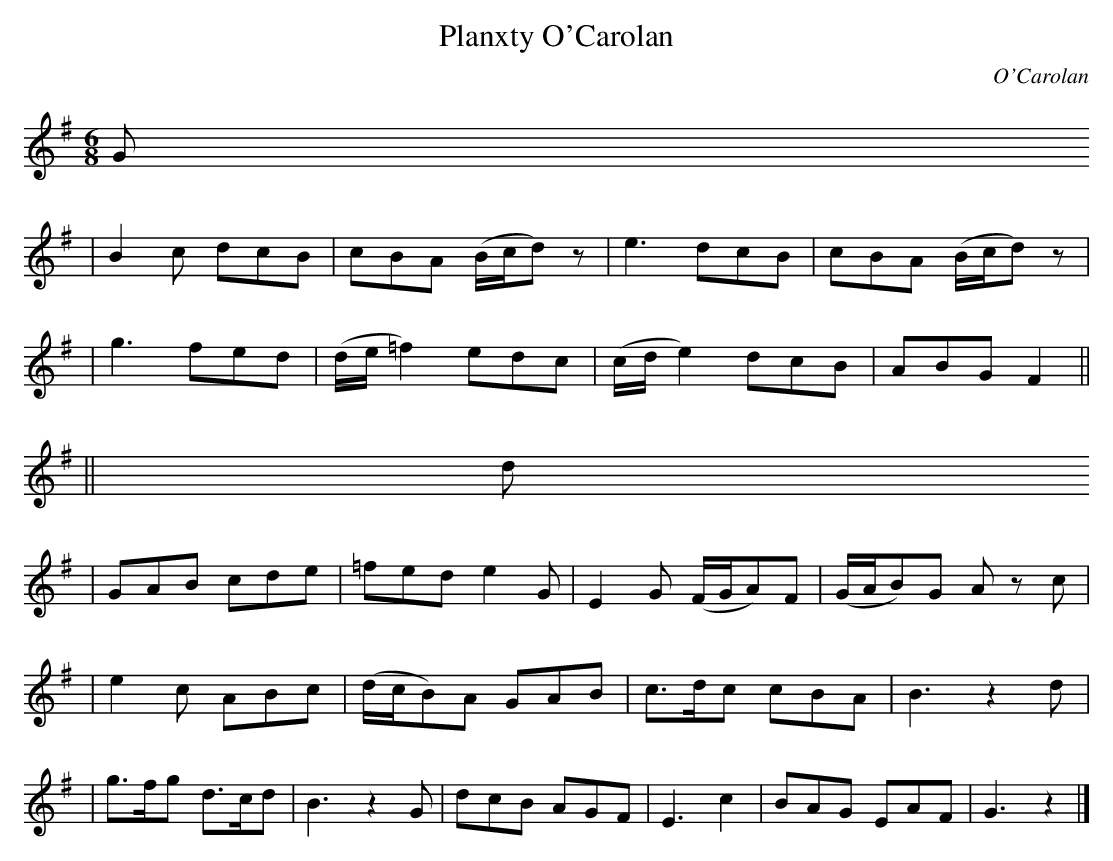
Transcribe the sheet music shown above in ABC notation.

X:1
T: Planxty O'Carolan
C: O'Carolan
M: 6/8
L: 1/8
K: G
G
| B2c dcB | cBA (B/c/d)z | e3 dcB | cBA (B/c/d)z |
| g3 fed | (d/e/=f2) edc | (c/d/e2) dcB | ABG F2 ||
|| d
| GAB cde | =fed e2G | E2G (F/G/A)F | (G/A/B)G Az c |
| e2c ABc | (d/c/B)A GAB | c>dc cBA | B3 z2d |
| g>fg d>cd |B3 z2G | dcB AGF | E3 c2 | BAG EAF | G3 z2 |]
